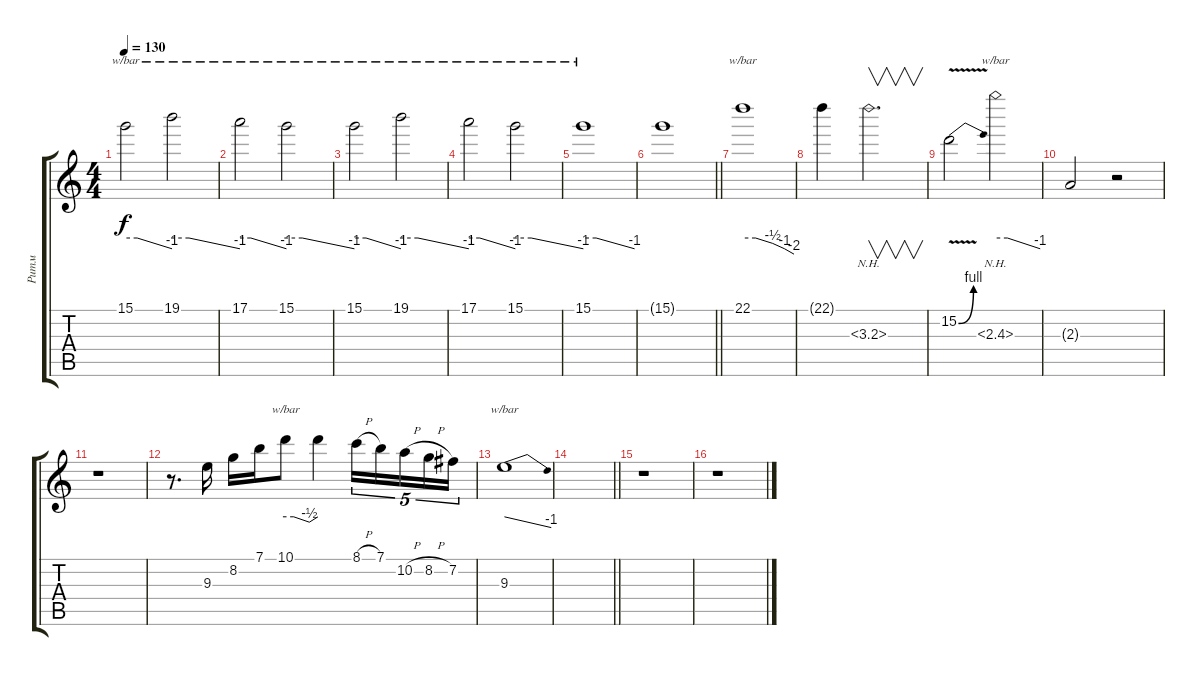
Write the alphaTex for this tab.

\track ("Ритм" "Ритм") {instrument distortionguitar}
\staff {score tabs}
\tuning (E4 B3 G3 D3 A2 E2) {hide}
\ts (4 4)
\tempo 130
\clef g2
\ks c
15.1.2{tbe (custom default 0 0 15 0 60 -4) dy f} 19.1.2{tbe (custom default 0 0 15 0 60 -4)} |
17.1.2{tbe (custom default 0 0 14 0 60 -4)} 15.1.2{tbe (custom default 0 0 14 0 60 -4)} |
15.1.2{tbe (custom default 0 0 15 0 60 -4)} 19.1.2{tbe (custom default 0 0 15 0 60 -4)} |
17.1.2{tbe (custom default 0 0 14 0 60 -4)} 15.1.2{tbe (custom default 0 0 14 0 60 -4)} |
15.1.1{tbe (custom default 0 0 15 0 60 -4)} |
\barLineRight lightlight
15.1{t}.1 |
22.1.1{tbe (custom default 0 0 15 0 35 -2 49 -4 60 -8) volume 12} |
22.1{t}.4 3.3{nh}.2{v d} |
15.2{be (bend 0 0 60 4) v}.2 2.3{nh}.2{tbe (custom default 0 0 16 0 60 -4)} |
2.3{t}.2 r.2 |
r.1 |
r.8{d} 9.3.16 8.2.16 7.1.16 10.1.8{tbe (custom default 0 0 15 0 44 -2 60 0)} 10.1{t}.4 8.1{h}.16{tu (5 4)} 7.1.16{tu (5 4)} 10.2{h}.16{tu (5 4)} 8.2{h}.16{tu (5 4)} 7.2.16{tu (5 4)} |
9.3.1{tbe (dive default 0 0 60 -4)} |
\barLineRight lightlight
|
r.1 |
r.1
